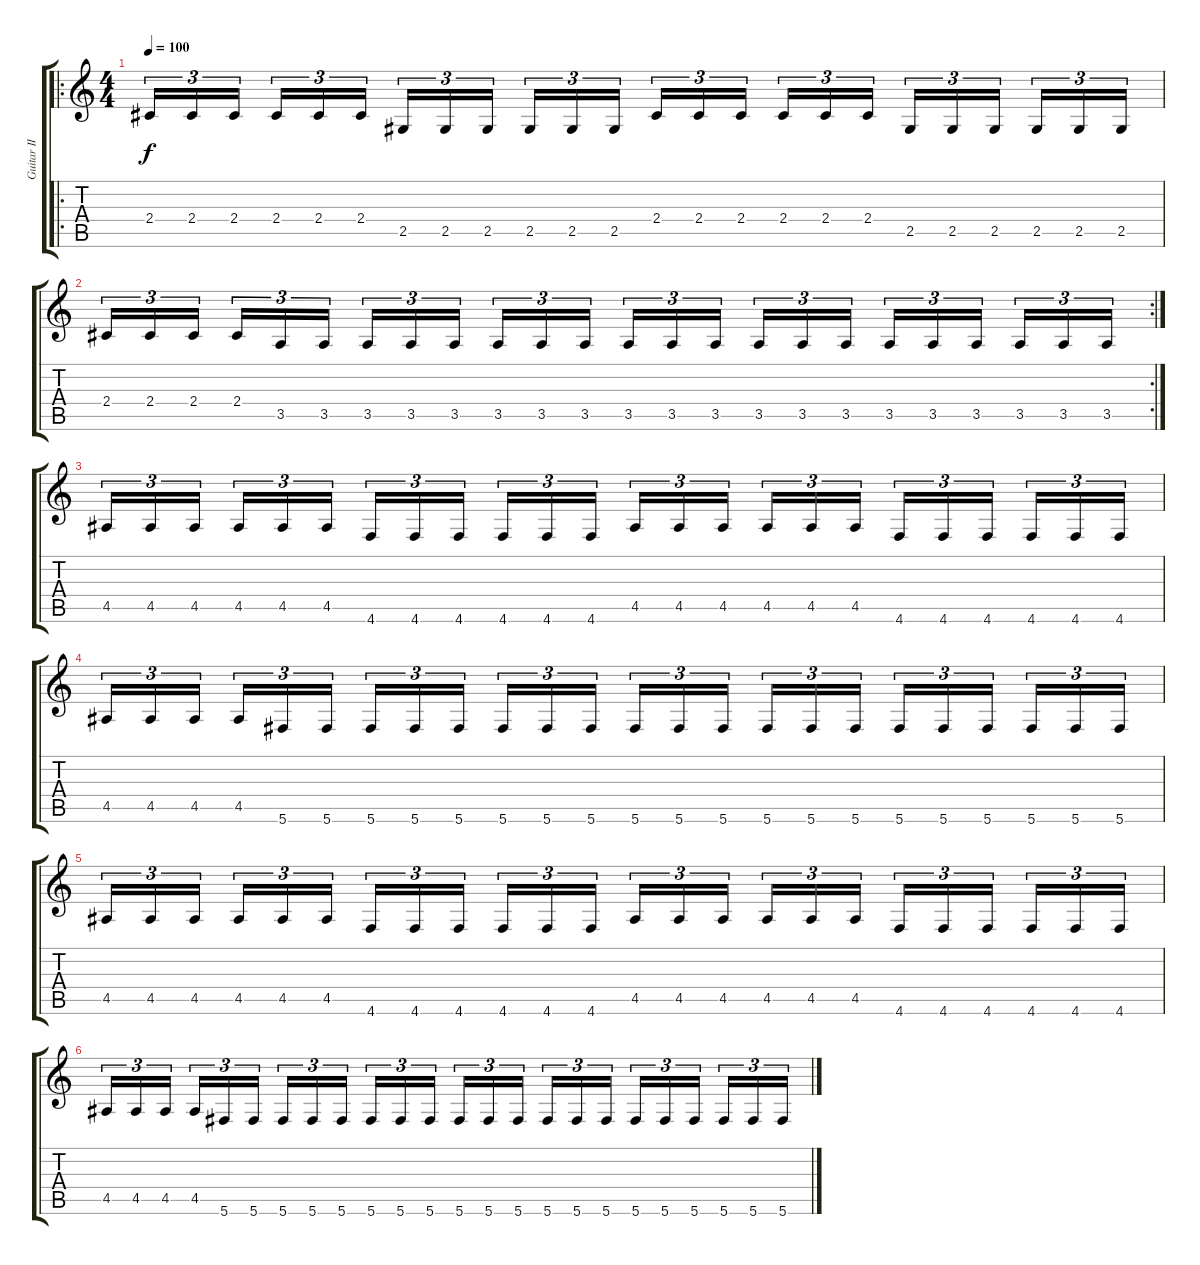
\track ("Guitar II" "Guitar II") {instrument distortionguitar}
\staff {score tabs}
\tuning (Db4 Ab3 E3 B2 Gb2 Db2) {hide}
\ro
\ts (4 4)
\tempo 100
\clef g2
\ks c
2.4.16{tu (3 2) dy f} 2.4.16{tu (3 2)} 2.4.16{tu (3 2)} 2.4.16{tu (3 2)} 2.4.16{tu (3 2)} 2.4.16{tu (3 2)} 2.5.16{tu (3 2)} 2.5.16{tu (3 2)} 2.5.16{tu (3 2)} 2.5.16{tu (3 2)} 2.5.16{tu (3 2)} 2.5.16{tu (3 2)} 2.4.16{tu (3 2)} 2.4.16{tu (3 2)} 2.4.16{tu (3 2)} 2.4.16{tu (3 2)} 2.4.16{tu (3 2)} 2.4.16{tu (3 2)} 2.5.16{tu (3 2)} 2.5.16{tu (3 2)} 2.5.16{tu (3 2)} 2.5.16{tu (3 2)} 2.5.16{tu (3 2)} 2.5.16{tu (3 2)} |
\rc 2
2.4.16{tu (3 2)} 2.4.16{tu (3 2)} 2.4.16{tu (3 2)} 2.4.16{tu (3 2)} 3.5.16{tu (3 2)} 3.5.16{tu (3 2)} 3.5.16{tu (3 2)} 3.5.16{tu (3 2)} 3.5.16{tu (3 2)} 3.5.16{tu (3 2)} 3.5.16{tu (3 2)} 3.5.16{tu (3 2)} 3.5.16{tu (3 2)} 3.5.16{tu (3 2)} 3.5.16{tu (3 2)} 3.5.16{tu (3 2)} 3.5.16{tu (3 2)} 3.5.16{tu (3 2)} 3.5.16{tu (3 2)} 3.5.16{tu (3 2)} 3.5.16{tu (3 2)} 3.5.16{tu (3 2)} 3.5.16{tu (3 2)} 3.5.16{tu (3 2)} |
4.5.16{tu (3 2)} 4.5.16{tu (3 2)} 4.5.16{tu (3 2)} 4.5.16{tu (3 2)} 4.5.16{tu (3 2)} 4.5.16{tu (3 2)} 4.6.16{tu (3 2)} 4.6.16{tu (3 2)} 4.6.16{tu (3 2)} 4.6.16{tu (3 2)} 4.6.16{tu (3 2)} 4.6.16{tu (3 2)} 4.5.16{tu (3 2)} 4.5.16{tu (3 2)} 4.5.16{tu (3 2)} 4.5.16{tu (3 2)} 4.5.16{tu (3 2)} 4.5.16{tu (3 2)} 4.6.16{tu (3 2)} 4.6.16{tu (3 2)} 4.6.16{tu (3 2)} 4.6.16{tu (3 2)} 4.6.16{tu (3 2)} 4.6.16{tu (3 2)} |
4.5.16{tu (3 2)} 4.5.16{tu (3 2)} 4.5.16{tu (3 2)} 4.5.16{tu (3 2)} 5.6.16{tu (3 2)} 5.6.16{tu (3 2)} 5.6.16{tu (3 2)} 5.6.16{tu (3 2)} 5.6.16{tu (3 2)} 5.6.16{tu (3 2)} 5.6.16{tu (3 2)} 5.6.16{tu (3 2)} 5.6.16{tu (3 2)} 5.6.16{tu (3 2)} 5.6.16{tu (3 2)} 5.6.16{tu (3 2)} 5.6.16{tu (3 2)} 5.6.16{tu (3 2)} 5.6.16{tu (3 2)} 5.6.16{tu (3 2)} 5.6.16{tu (3 2)} 5.6.16{tu (3 2)} 5.6.16{tu (3 2)} 5.6.16{tu (3 2)} |
4.5.16{tu (3 2)} 4.5.16{tu (3 2)} 4.5.16{tu (3 2)} 4.5.16{tu (3 2)} 4.5.16{tu (3 2)} 4.5.16{tu (3 2)} 4.6.16{tu (3 2)} 4.6.16{tu (3 2)} 4.6.16{tu (3 2)} 4.6.16{tu (3 2)} 4.6.16{tu (3 2)} 4.6.16{tu (3 2)} 4.5.16{tu (3 2)} 4.5.16{tu (3 2)} 4.5.16{tu (3 2)} 4.5.16{tu (3 2)} 4.5.16{tu (3 2)} 4.5.16{tu (3 2)} 4.6.16{tu (3 2)} 4.6.16{tu (3 2)} 4.6.16{tu (3 2)} 4.6.16{tu (3 2)} 4.6.16{tu (3 2)} 4.6.16{tu (3 2)} |
4.5.16{tu (3 2)} 4.5.16{tu (3 2)} 4.5.16{tu (3 2)} 4.5.16{tu (3 2)} 5.6.16{tu (3 2)} 5.6.16{tu (3 2)} 5.6.16{tu (3 2)} 5.6.16{tu (3 2)} 5.6.16{tu (3 2)} 5.6.16{tu (3 2)} 5.6.16{tu (3 2)} 5.6.16{tu (3 2)} 5.6.16{tu (3 2)} 5.6.16{tu (3 2)} 5.6.16{tu (3 2)} 5.6.16{tu (3 2)} 5.6.16{tu (3 2)} 5.6.16{tu (3 2)} 5.6.16{tu (3 2)} 5.6.16{tu (3 2)} 5.6.16{tu (3 2)} 5.6.16{tu (3 2)} 5.6.16{tu (3 2)} 5.6.16{tu (3 2)}
